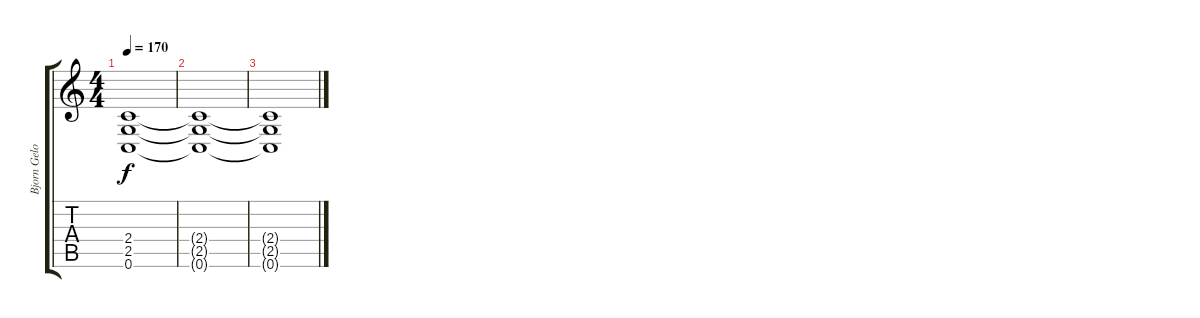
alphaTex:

\track ("Bjorn Gelotte" "Bjorn Gelo") {instrument distortionguitar}
\staff {score tabs}
\tuning (C4 G3 Eb3 Bb2 F2 C2) {hide}
\ts (4 4)
\tempo 170
\clef g2
\ks c
(2.4{t} 2.5{t} 0.6{t}).1{dy f volume 6} |
(2.4{t} 2.5{t} 0.6{t}).1 |
(2.4{t} 2.5{t} 0.6{t}).1
